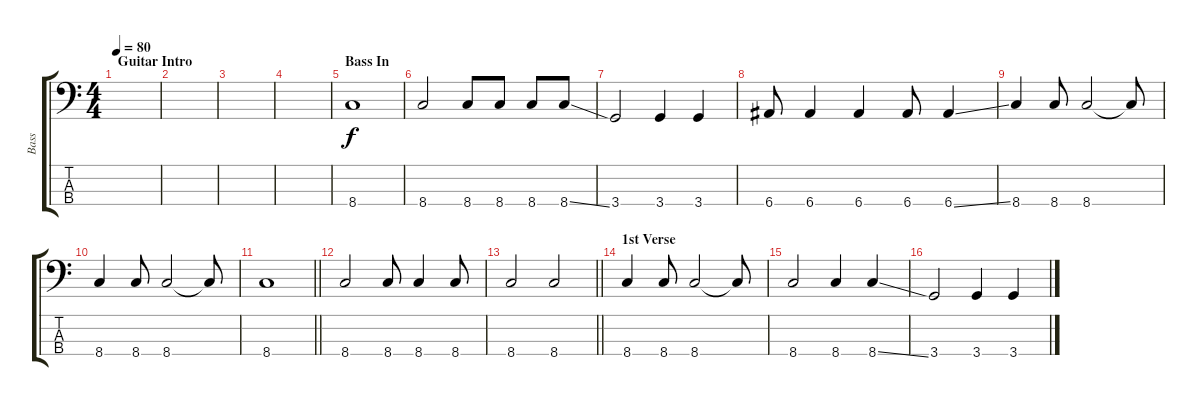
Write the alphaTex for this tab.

\track ("Bass" "Bass") {instrument electricbassfinger}
\staff {score tabs}
\tuning (G2 D2 A1 E1) {hide}
\ts (4 4)
\section ("" "Guitar Intro")
\tempo 80
\clef f4
\ks c
|
|
|
|
\section ("" "Bass In")
8.4.1 |
8.4.2 8.4.8 8.4.8 8.4.8 8.4{ss}.8 |
3.4.2 3.4.4 3.4.4 |
6.4.8 6.4.4 6.4.4 6.4.8 6.4{ss}.4 |
8.4.4 8.4.8 8.4.2 8.4{t}.8 |
8.4.4 8.4.8 8.4.2 8.4{t}.8 |
\barLineRight lightlight
8.4.1 |
8.4.2 8.4.8 8.4.4 8.4.8 |
\barLineRight lightlight
8.4.2 8.4.2 |
\section ("" "1st Verse")
8.4.4 8.4.8 8.4.2 8.4{t}.8 |
8.4.2 8.4.4 8.4{ss}.4 |
3.4.2 3.4.4 3.4{ss}.4
